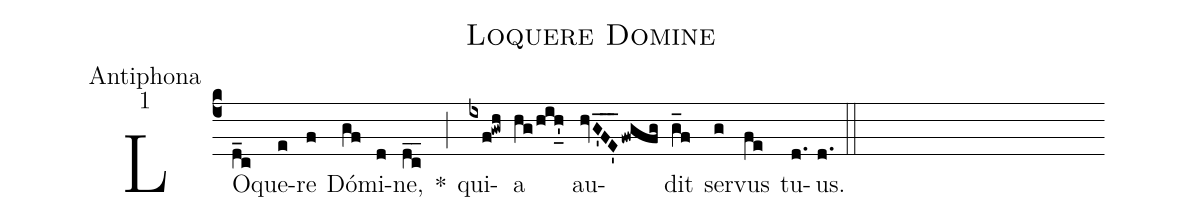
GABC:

name:Loquere Domine;
office-part:Antiphona;
mode:1;
%%
(c4) LO(d_c)que(e)re(f) Dó(gf)mi(d)ne,(dc__) *(;) qui(ixf!gwh)a(hg/hih'_) au(hvG'FE'___/fwgfg)dit(g_f) ser(g)vus(fe) tu(d.)us.(d.) (::)
